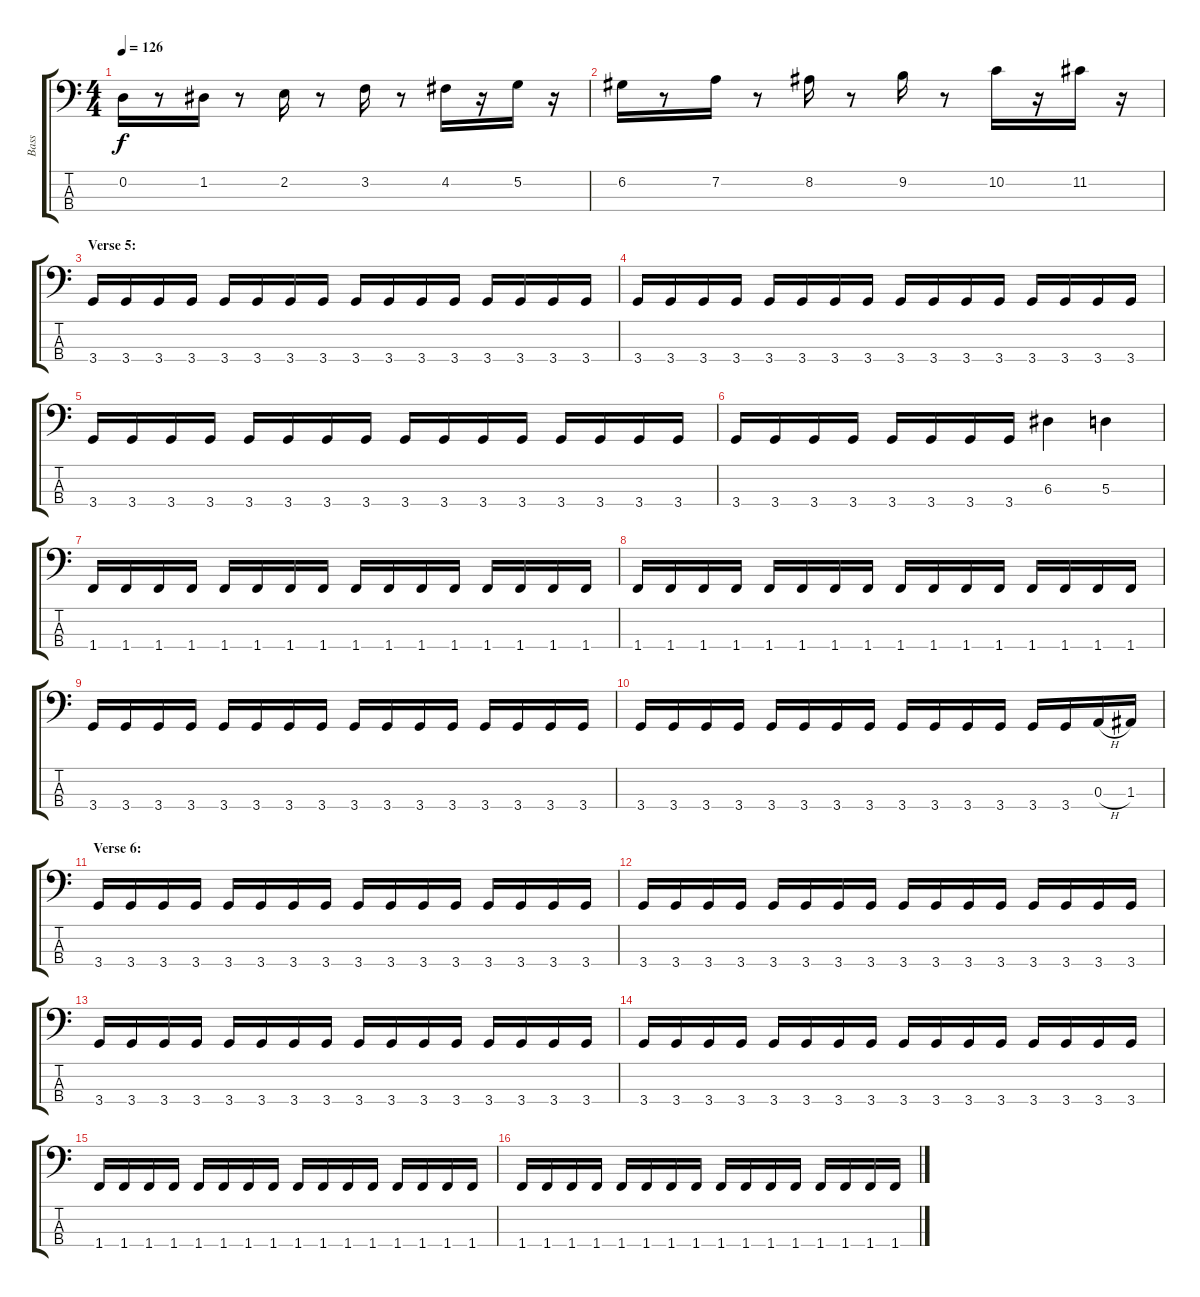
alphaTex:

\track ("Bass" "Bass") {instrument electricbasspick}
\staff {score tabs}
\tuning (G2 D2 A1 E1) {hide}
\ts (4 4)
\tempo 126
\clef f4
\ks c
0.2.16{dy f} r.8 1.2.16 r.8 2.2.16 r.8 3.2.16 r.8 4.2.16 r.16 5.2.16 r.16 |
6.2.16 r.8 7.2.16 r.8 8.2.16 r.8 9.2.16 r.8 10.2.16 r.16 11.2.16 r.16 |
\section ("" "Verse 5:")
3.4.16 3.4.16 3.4.16 3.4.16 3.4.16 3.4.16 3.4.16 3.4.16 3.4.16 3.4.16 3.4.16 3.4.16 3.4.16 3.4.16 3.4.16 3.4.16 |
3.4.16 3.4.16 3.4.16 3.4.16 3.4.16 3.4.16 3.4.16 3.4.16 3.4.16 3.4.16 3.4.16 3.4.16 3.4.16 3.4.16 3.4.16 3.4.16 |
3.4.16 3.4.16 3.4.16 3.4.16 3.4.16 3.4.16 3.4.16 3.4.16 3.4.16 3.4.16 3.4.16 3.4.16 3.4.16 3.4.16 3.4.16 3.4.16 |
3.4.16 3.4.16 3.4.16 3.4.16 3.4.16 3.4.16 3.4.16 3.4.16 6.3.4 5.3.4 |
1.4.16 1.4.16 1.4.16 1.4.16 1.4.16 1.4.16 1.4.16 1.4.16 1.4.16 1.4.16 1.4.16 1.4.16 1.4.16 1.4.16 1.4.16 1.4.16 |
1.4.16 1.4.16 1.4.16 1.4.16 1.4.16 1.4.16 1.4.16 1.4.16 1.4.16 1.4.16 1.4.16 1.4.16 1.4.16 1.4.16 1.4.16 1.4.16 |
3.4.16 3.4.16 3.4.16 3.4.16 3.4.16 3.4.16 3.4.16 3.4.16 3.4.16 3.4.16 3.4.16 3.4.16 3.4.16 3.4.16 3.4.16 3.4.16 |
3.4.16 3.4.16 3.4.16 3.4.16 3.4.16 3.4.16 3.4.16 3.4.16 3.4.16 3.4.16 3.4.16 3.4.16 3.4.16 3.4.16 0.3{h}.16 1.3.16 |
\section ("" "Verse 6:")
3.4.16 3.4.16 3.4.16 3.4.16 3.4.16 3.4.16 3.4.16 3.4.16 3.4.16 3.4.16 3.4.16 3.4.16 3.4.16 3.4.16 3.4.16 3.4.16 |
3.4.16 3.4.16 3.4.16 3.4.16 3.4.16 3.4.16 3.4.16 3.4.16 3.4.16 3.4.16 3.4.16 3.4.16 3.4.16 3.4.16 3.4.16 3.4.16 |
3.4.16 3.4.16 3.4.16 3.4.16 3.4.16 3.4.16 3.4.16 3.4.16 3.4.16 3.4.16 3.4.16 3.4.16 3.4.16 3.4.16 3.4.16 3.4.16 |
3.4.16 3.4.16 3.4.16 3.4.16 3.4.16 3.4.16 3.4.16 3.4.16 3.4.16 3.4.16 3.4.16 3.4.16 3.4.16 3.4.16 3.4.16 3.4.16 |
1.4.16 1.4.16 1.4.16 1.4.16 1.4.16 1.4.16 1.4.16 1.4.16 1.4.16 1.4.16 1.4.16 1.4.16 1.4.16 1.4.16 1.4.16 1.4.16 |
1.4.16 1.4.16 1.4.16 1.4.16 1.4.16 1.4.16 1.4.16 1.4.16 1.4.16 1.4.16 1.4.16 1.4.16 1.4.16 1.4.16 1.4.16 1.4.16
